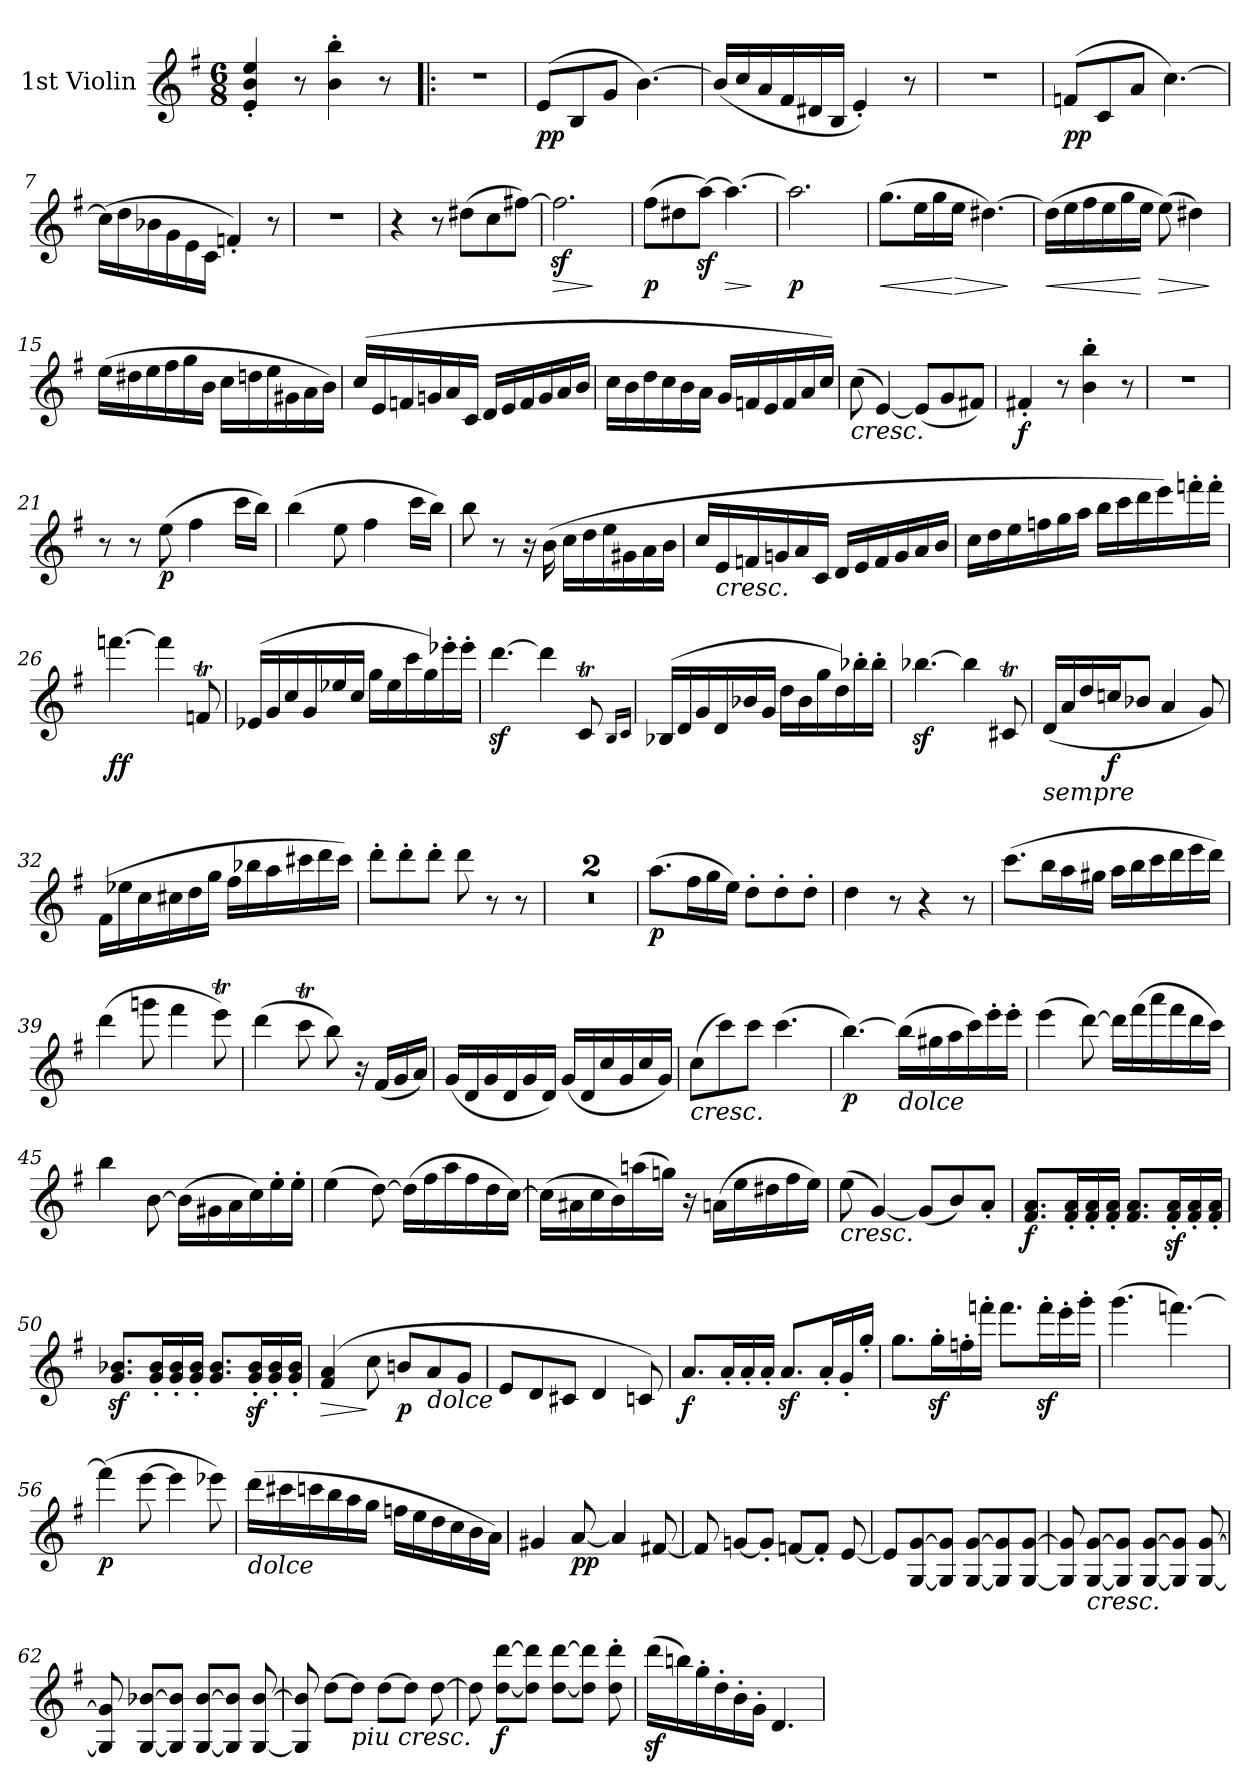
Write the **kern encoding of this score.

**kern	**dynam
*part1	*part1
*staff1	*staff1
*I"1st Violin	*
*I'Vln	*
*clefG2	*
*k[f#]	*
*e:	*
*M6/8	*
=1	=1
!	!LO:DY:a
4e'/ 4b'/ 4ee'/	Allegro
8r	.
4b'\ 4bb'\	.
8r	.
=2!|:	=2!|:
2.r	.
=3	=3
!	!LO:DY:b
(<8e/L	pp
8B/	.
8g/J	.
[4.b\)	.
=4	=4
(16b/LL]	.
16cc/	.
16a/	.
16f#/	.
16d#X/	.
16B/JJ	.
4e'/)	.
8r	.
=5	=5
2.r	.
=6	=6
!	!LO:DY:b
(8fn/L	pp
8c/	.
8a/J	.
[4.cc\)	.
=7	=7
(>16cc\LL]	.
16dd\	.
16b-X\	.
16g\	.
16e\	.
16c\JJ	.
4fn'/)	.
8r	.
=8	=8
2.r	.
!!LO:LB:g=z
=9	=9
4r	.
8r	.
(8dd#X\L	.
8cc\	.
[8ff#X\J)	.
=10	=10
!	!LO:HP:b
2.ff#z<\]	>
.	]
=11	=11
!	!LO:DY:b
(8ff#\L	p
8dd#X\	.
[8aaz<\J)	.
!	!LO:HP:b
4.aa\_	>
.	]
=12	=12
!	!LO:DY:b
2.aa\]	p
=13	=13
!	!LO:HP:b
(8.gg\L	<
16ee\L	.
16gg\	.
!	!LO:HP:n=1:b
16ee\JJ	[ >
[4.dd#X\)	.
.	]
=14	=14
!	!LO:HP:b
(16dd#\LL]	<
16ee\	.
16ff#\	.
16ee\	.
16gg\	.
16ee\JJ	[
!	!LO:HP:b
(8ee\)	>
4dd#X\)	.
.	]
=15	=15
(16ee\LL	.
16dd#X\	.
16ee\	.
16ff#\	.
16gg\	.
16b\JJ	.
16cc\LL	.
16ddn\	.
16ee\	.
16g#X\	.
16a\	.
16b\JJ)	.
!!LO:LB:g=z
=16	=16
(>16cc/LL	.
16e/	.
16fn/	.
16gn/	.
16a/	.
16c/JJ	.
16d/LL	.
16e/	.
16f/	.
16g/	.
16a/	.
16b/JJ	.
=17	=17
16cc\LL	.
16b\	.
16dd\	.
16cc\	.
16b\	.
16a\JJ	.
16g/LL	.
16fn/	.
16e/	.
16f/	.
16a/	.
16cc/JJ)	.
=18	=18
!LO:TX:b:i:t=cresc.	!
(8cc\	.
[4e/)	.
(8e/L]	.
8g/	.
8f#X/J)	.
=19	=19
!	!LO:DY:b
4f#X'/	f
8r	.
4b'\ 4bb'\	.
8r	.
=20	=20
2.r	.
!!LO:LB:g=z
=21	=21
8r	.
8r	.
!	!LO:DY:b
(8ee\	p
4ff#\	.
16ccc\LL	.
16bb\JJ)	.
=22	=22
(4bb\	.
8ee\	.
4ff#\	.
16ccc\LL	.
16bb\JJ)	.
=23	=23
8bb\	.
8r	.
16r	.
(16b\	.
16cc\LL	.
16dd\	.
16ee\	.
16g#X\	.
16a\	.
16b\JJ	.
=24	=24
16cc/LL	.
!LO:TX:b:i:t=cresc.	!
16e/	.
16fn/	.
16gn/	.
16a/	.
16c/JJ	.
16d/LL	.
16e/	.
16f/	.
16g/	.
16a/	.
16b/JJ	.
=25	=25
16cc\LL	.
16dd\	.
16ee\	.
16ffn\	.
16gg\	.
16aa\JJ	.
16bb\LL	.
16ccc\	.
16ddd\	.
16eee\)	.
16fffn'\	.
16fff'\JJ	.
!!LO:LB:g=z
=26	=26
!	!LO:DY:b
[4.fffn\	ff
4fff\]	.
8fnT/	.
=27	=27
(16e-X/LL	.
16g/	.
16cc/	.
16g/	.
16ee-X/	.
16cc/JJ	.
16gg\LL	.
16ee-\	.
16ccc\	.
16gg\)	.
16eee-X'\	.
16eee-'\JJ	.
=28	=28
[4.dddz<\	.
4ddd\]	.
8cT/	.
16qB/LL	.
16qc/JJ	.
=29	=29
(16B-X/LL	.
16d/	.
16g/	.
16d/	.
16b-X/	.
16g/JJ	.
16dd\LL	.
16b-\	.
16gg\	.
16dd\)	.
16bb-X'\	.
16bb-'\JJ	.
=30	=30
[4.bb-Xz<\	.
4bb-\]	.
8c#Xt/	.
!!LO:LB:g=z
=31	=31
!LO:TX:b:i:t=sempre	!
(16d/LL	.
16a/	.
16dd/	.
!	!LO:DY:b
16ccn/J	f
8b-X/J	.
4a/	.
8g/)	.
=32	=32
(16f#\LL	.
16ee-X\	.
16cc\	.
16cc#X\	.
16dd\	.
16gg\JJ	.
16ff#\LL	.
16bb-X\	.
16aa\	.
16ccc#X\	.
16ddd\	.
16ccc#\JJ)	.
=33	=33
8ddd'\L	.
8ddd'\	.
8ddd'\J	.
8ddd\	.
8r	.
8r	.
=34	=34
2.r	.
=35	=35
2.r	.
=36	=36
!	!LO:DY:b
(8.aa\L	p
16ff#\L	.
16gg\	.
16ee\JJ)	.
8dd'\L	.
8dd'\	.
8dd'\J	.
!!LO:LB:g=z
=37	=37
4dd\	.
8r	.
4r	.
8r	.
=38	=38
(8.ccc\L	.
16bb\L	.
16aa\	.
16gg#X\JJ	.
16aa\LL	.
16bb\	.
16ccc\	.
16ddd\	.
16eee\	.
16ddd\JJ)	.
=39	=39
(4ddd\	.
8gggn\	.
4fff#\	.
8eeeT\)	.
=40	=40
(4ddd\	.
8cccT\	.
8bb\)	.
16r	.
(16f#/LL	.
16g/	.
16a/JJ)	.
=41	=41
(16g/LL	.
16d/	.
16g/	.
16d/	.
16g/	.
16d/JJ)	.
(16g/LL	.
16d/	.
16cc/	.
16g/	.
16cc/	.
16g/JJ)	.
!!LO:LB:g=z
=42	=42
!LO:TX:b:i:t=cresc.	!
(8cc\L	.
8ccc\)	.
8ccc\J	.
(4.ccc\	.
=43	=43
!	!LO:DY:b
[4.bb\)	p
!LO:TX:b:i:t=dolce	!
(16bb\LL]	.
16gg#X\	.
16aa\	.
16ccc\)	.
16eee'\	.
16eee'\JJ	.
=44	=44
(4eee\	.
[8ddd\)	.
16ddd\LL]	.
(16fff#\	.
16aaa\	.
16fff#\	.
16ddd\	.
16ccc\JJ)	.
=45	=45
4bb\	.
[8b\	.
(16b\LL]	.
16g#X\	.
16a\	.
16cc\)	.
16ee'\	.
16ee'\JJ	.
=46	=46
(4ee\	.
[8dd\)	.
(16dd\LL]	.
16ff#\	.
16aa\	.
16ff#\	.
16dd\	.
[16cc\JJ)	.
!!LO:LB:g=z
=47	=47
(16cc\LL]	.
16a#X\	.
16cc\	.
16b\)	.
(16aan\	.
16ggn\JJ)	.
16r	.
(16an\LL	.
16ee\	.
16dd#X\	.
16ff#\	.
16ee\JJ)	.
=48	=48
!LO:TX:b:i:t=cresc.	!
(8ee\	.
[4g/)	.
(8g/L]	.
8b/)	.
8a'/J	.
=49	=49
!	!LO:DY:b
8.f#/ 8.a/L	f
16f#'/ 16a'/L	.
16f#'/ 16a'/	.
16f#'/ 16a'/JJ	.
8.f#/ 8.a/L	.
16f#z<'/ 16az<'/L	.
16f#'/ 16a'/	.
16f#'/ 16a'/JJ	.
=50	=50
8.gz</ 8.b-Xz</L	.
16g'/ 16b-'/L	.
16g'/ 16b-'/	.
16g'/ 16b-'/JJ	.
8.g/ 8.b-/L	.
16gz<'/ 16b-z<'/L	.
16g'/ 16b-'/	.
16g'/ 16b-'/JJ	.
=51	=51
!	!LO:HP:b
(4f#/ 4a/	>
8cc\	]
!	!LO:DY:b
8bn/L	p
!LO:TX:b:i:t=dolce	!
8a/	.
8g/J	.
!!LO:LB:g=z
=52	=52
8e/L	.
8d/	.
8c#X/J	.
4d/	.
8cn/)	.
=53	=53
!	!LO:DY:b
8.a/L	f
16a'/L	.
16a'/	.
16a'/JJ	.
8.az</L	.
16a'/L	.
16g'/	.
16gg'/JJ	.
=54	=54
8.gg\L	.
16ggz<'\L	.
16ffn'\	.
16fffn'\JJ	.
8.fff\L	.
16fffz<'\L	.
16eee'\	.
16ggg'\JJ	.
=55	=55
(4.ggg\	.
[4.fffn\)	.
=56	=56
!	!LO:DY:b
(4fff\]	p
[8eee\	.
4eee\]	.
8eee-X\)	.
=57	=57
!LO:TX:b:i:t=dolce	!
(16ddd\LL	.
16ccc#X\	.
16cccn\	.
16bb\	.
16aa\	.
16gg\JJ	.
16ffn\LL	.
16ee\	.
16dd\	.
16cc\	.
16b\	.
16a\JJ)	.
!!LO:LB:g=z
=58	=58
4g#X/	.
!	!LO:DY:b
[8a/	pp
4a/]	.
[8f#X/	.
=59	=59
8f#/]	.
[8gn/L	.
8g'/J]	.
[8fn/L	.
8f'/J]	.
[8e/	.
=60	=60
8e/L]	.
[8G/ [8g/	.
8G]/ 8g]/J	.
[8G/ [8g/L	.
8G]/ 8g]/	.
[8G/ [8g/J	.
=61	=61
8G]/ 8g]/	.
!LO:TX:b:i:t=cresc.	!
[8G/ [8g/L	.
8G]/ 8g]/J	.
[8G/ [8g/L	.
8G]/ 8g]/J	.
[8G/ [8g/	.
=62	=62
8G]/ 8g]/	.
[8G/ [8b-X/L	.
8G]/ 8b-]/J	.
[8G/ [8b-/L	.
8G]/ 8b-]/J	.
[8G/ [8b-/	.
=63	=63
8G]/ 8b-]/	.
[8dd\L	.
!LO:TX:b:i:t=piu cresc.	!
8dd\J]	.
[8dd\L	.
8dd\J]	.
[8dd\	.
!!LO:LB:g=z
=64	=64
8dd\]	.
!	!LO:DY:b
[8dd\ [8ddd\L	f
8dd]\ 8ddd]\J	.
[8dd\ [8ddd\L	.
8dd]\ 8ddd]\J	.
8dd'\ 8ddd'\	.
=65	=65
(16dddz<\LL	.
16bbn\)	.
16gg'\	.
16dd'\	.
16b'\	.
16g'\JJ	.
4.d/	.
=	=
*-	*-
